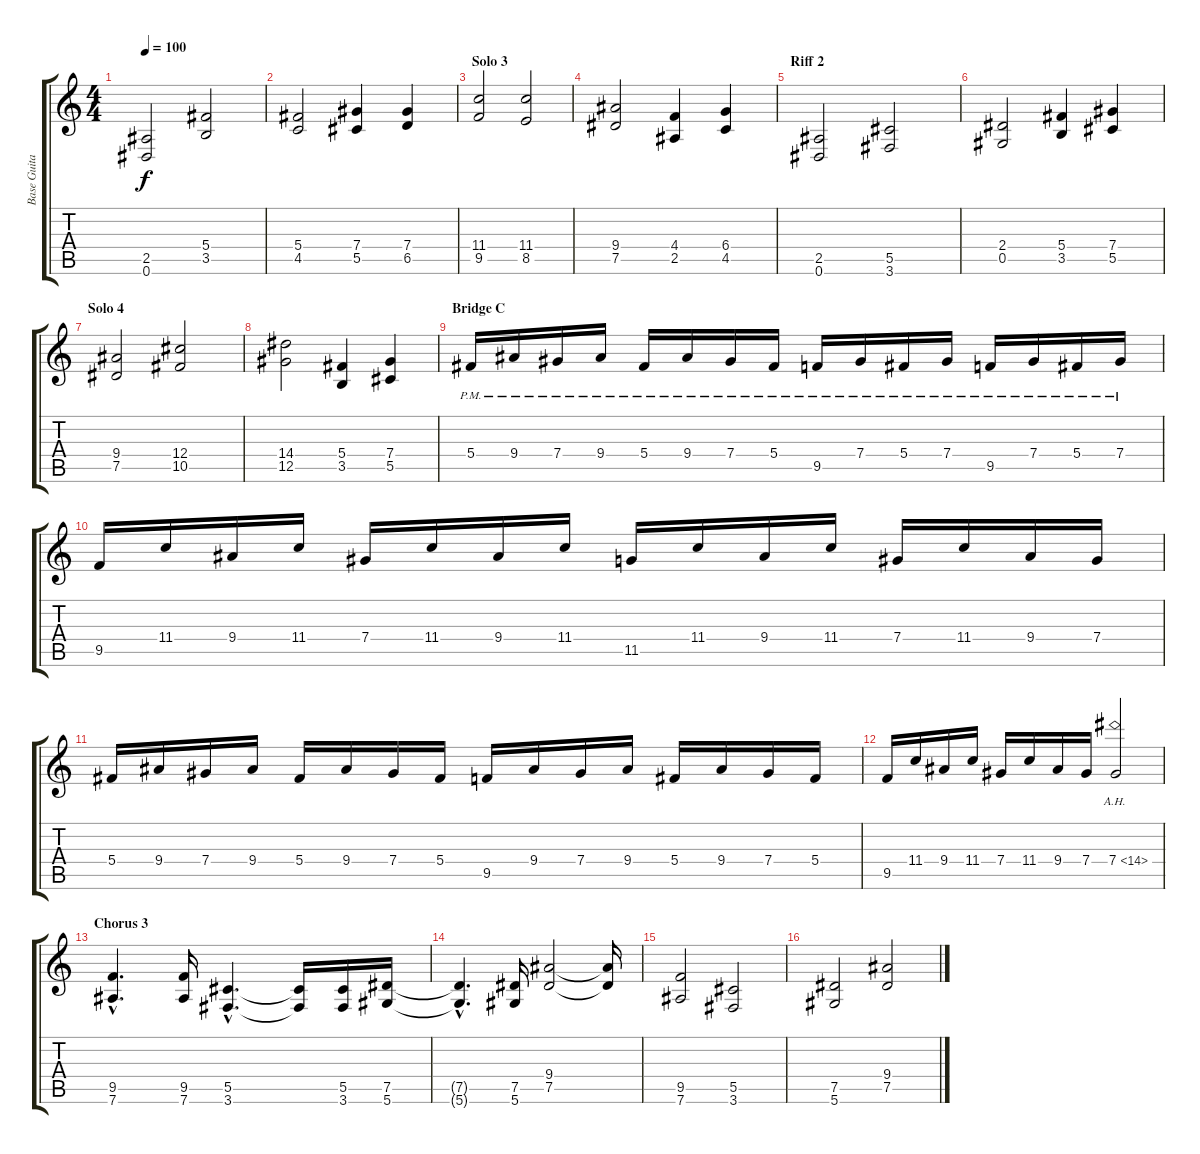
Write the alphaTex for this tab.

\track ("Base Guitar" "Base Guita") {instrument distortionguitar}
\staff {score tabs}
\tuning (Eb4 Bb3 Gb3 Db3 Ab2 Eb2) {hide}
\ts (4 4)
\tempo 100
\clef g2
\ks c
(2.5 0.6).2{dy f} (5.4 3.5).2 |
(5.4 4.5).2 (7.4 5.5).4 (7.4 6.5).4 |
\section ("" "Solo 3 ")
(11.4 9.5).2{volume 10} (11.4 8.5).2 |
(9.4 7.5).2 (4.4 2.5).4 (6.4 4.5).4 |
\section ("" "Riff 2")
(2.5 0.6).2{volume 13} (5.5 3.6).2 |
(2.4 0.5).2 (5.4 3.5).4 (7.4 5.5).4 |
\section ("" "Solo 4")
(9.4 7.5).2 (12.4 10.5).2 |
(14.4 12.5).2 (5.4 3.5).4 (7.4 5.5).4 |
\section ("" "Bridge C")
5.4{pm}.16{volume 12 instrument overdrivenguitar} 9.4{pm}.16 7.4{pm}.16 9.4{pm}.16 5.4{pm}.16 9.4{pm}.16 7.4{pm}.16 5.4{pm}.16 9.5{pm}.16 7.4{pm}.16 5.4{pm}.16 7.4{pm}.16 9.5{pm}.16 7.4{pm}.16 5.4{pm}.16 7.4{pm}.16 |
9.5.16 11.4.16 9.4.16 11.4.16 7.4.16 11.4.16 9.4.16 11.4.16 11.5.16 11.4.16 9.4.16 11.4.16 7.4.16 11.4.16 9.4.16 7.4.16 |
5.4.16 9.4.16 7.4.16 9.4.16 5.4.16 9.4.16 7.4.16 5.4.16 9.5.16 9.4.16 7.4.16 9.4.16 5.4.16 9.4.16 7.4.16 5.4.16 |
9.5.16 11.4.16 9.4.16 11.4.16 7.4.16 11.4.16 9.4.16 7.4.16 7.4{ah 7}.2 |
\section ("" "Chorus 3")
(9.5{hac} 7.6{hac}).4{d} (9.5 7.6).16 (5.5{hac} 3.6{hac}).4{d} (5.5{t} 3.6{t}).16 (5.5 3.6).16 (7.5 5.6).16 |
(7.5{hac t} 5.6{hac t}).4{d} (7.5 5.6).16 (9.4 7.5).2 (9.4{t} 7.5{t}).16 |
(9.5 7.6).2 (5.5 3.6).2 |
(7.5 5.6).2 (9.4 7.5).2
